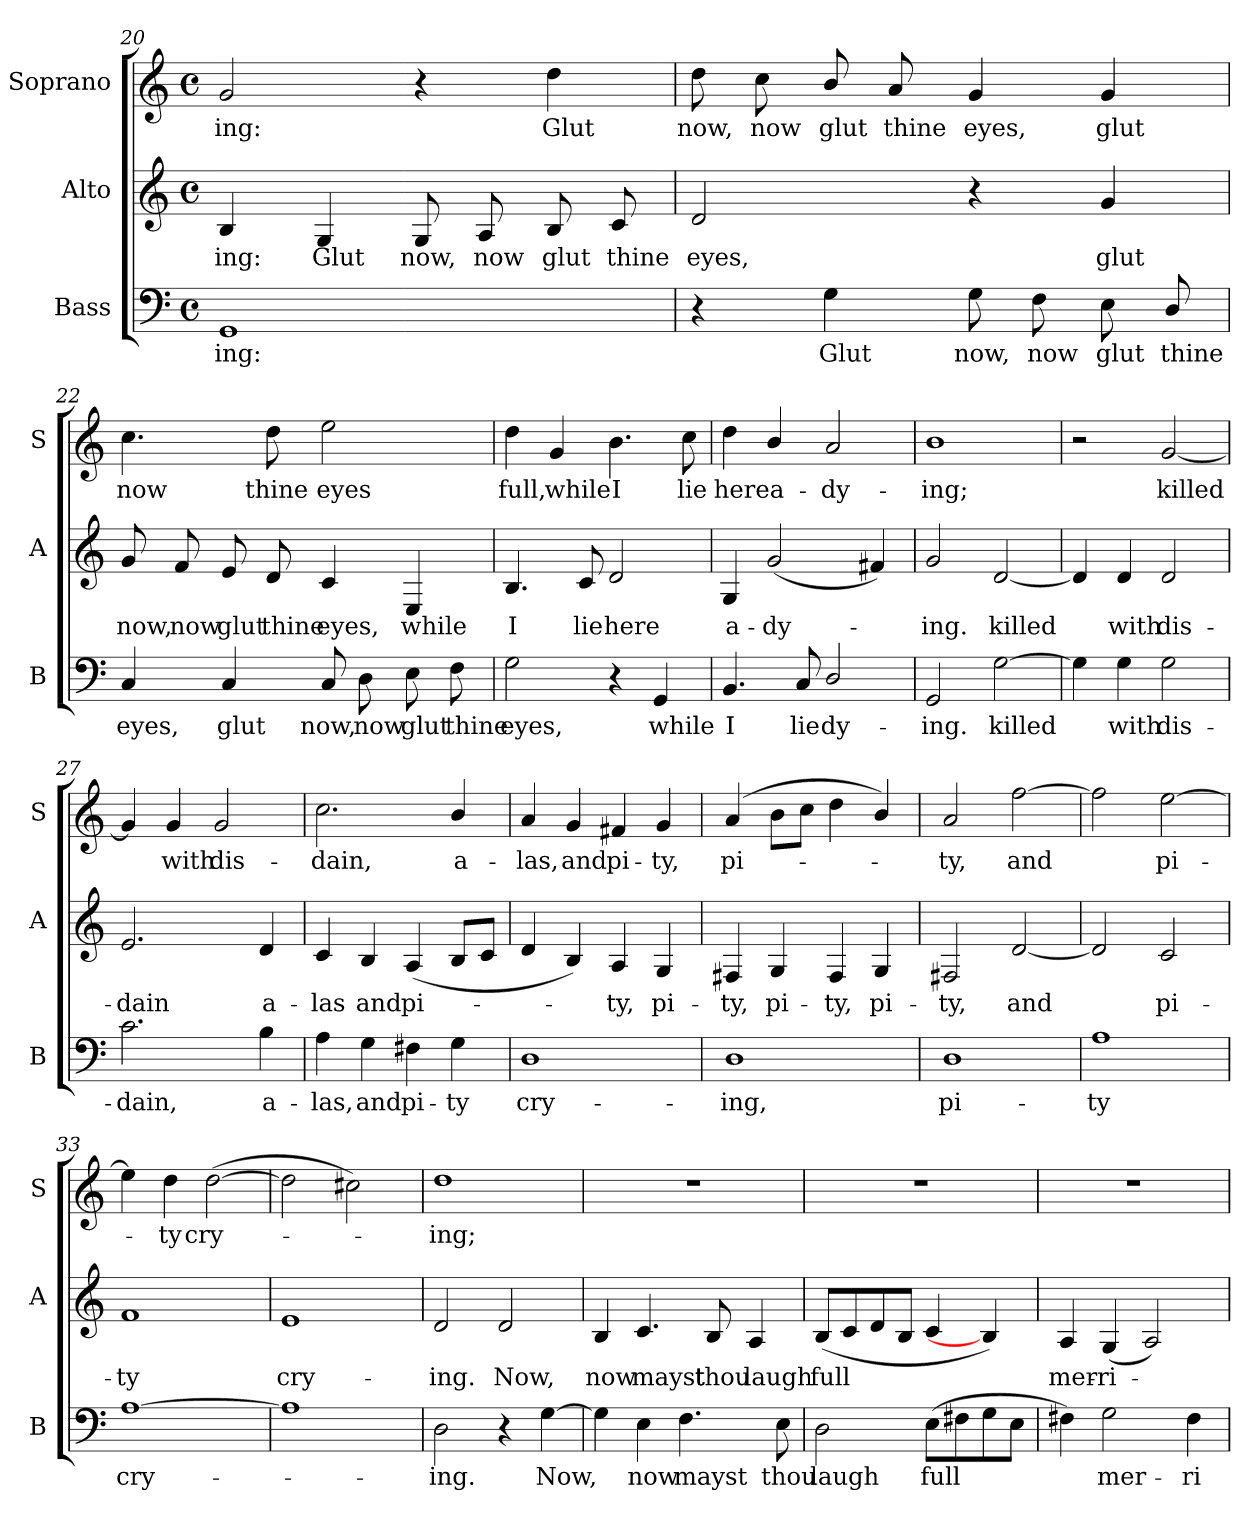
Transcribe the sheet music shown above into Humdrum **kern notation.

**kern	**text	**kern	**text	**kern	**text
*part3	*part3	*part2	*part2	*part1	*part1
*staff3	*staff3	*staff2	*staff2	*staff1	*staff1
*I"Bass	*	*I"Alto	*	*I"Soprano	*
*I'B	*	*I'A	*	*I'S	*
*clefF4	*	*clefG2	*	*clefG2	*
*k[]	*	*k[]	*	*k[]	*
*C:	*	*C:	*	*C:	*
*M4/4	*	*M4/4	*	*M4/4	*
*met(c)	*	*met(c)	*	*met(c)	*
=20	=20	=20	=20	=20	=20
!	!LO:LY:b	!	!LO:LY:b	!	!LO:LY:b
1GG	ing:	4B/	-ing:	2g	ing:
!	!	!	!LO:LY:b	!	!
.	.	4G	Glut	.	.
!	!	!	!LO:LY:b	!	!
.	.	8G	now,	4r	.
!	!	!	!LO:LY:b	!	!
.	.	8A	now	.	.
!	!	!	!LO:LY:b	!	!LO:LY:b
.	.	8B/	glut	4dd	Glut
!	!	!	!LO:LY:b	!	!
.	.	8c	thine	.	.
=21	=21	=21	=21	=21	=21
!	!	!	!LO:LY:b	!	!LO:LY:b
4r	.	2d	eyes,	8dd\	now,
!	!	!	!	!	!LO:LY:b
.	.	.	.	8cc\	now
!	!LO:LY:b	!	!	!	!LO:LY:b
4G	Glut	.	.	8b/	glut
!	!	!	!	!	!LO:LY:b
.	.	.	.	8a/	thine
!	!LO:LY:b	!	!	!	!LO:LY:b
8G	now,	4r	.	4g	eyes,
!	!LO:LY:b	!	!	!	!
8F	now	.	.	.	.
!	!LO:LY:b	!	!LO:LY:b	!	!LO:LY:b
8E	glut	4g	glut	4g	glut
!	!LO:LY:b	!	!	!	!
8D/	thine	.	.	.	.
!!LO:LB:g=z
=22	=22	=22	=22	=22	=22
!	!LO:LY:b	!	!LO:LY:b	!	!LO:LY:b
4C	eyes,	8g	now,	4.cc	now
!	!	!	!LO:LY:b	!	!
.	.	8f	now	.	.
!	!LO:LY:b	!	!LO:LY:b	!	!
4C	glut	8e	glut	.	.
!	!	!	!LO:LY:b	!	!LO:LY:b
.	.	8d	thine	8dd	thine
!	!LO:LY:b	!	!LO:LY:b	!	!LO:LY:b
8C	now,	4c	eyes,	2ee	eyes
!	!LO:LY:b	!	!	!	!
8D	now	.	.	.	.
!	!LO:LY:b	!	!LO:LY:b	!	!
8E	glut	4E	while	.	.
!	!LO:LY:b	!	!	!	!
8F	thine	.	.	.	.
=23	=23	=23	=23	=23	=23
!	!LO:LY:b	!	!LO:LY:b	!	!LO:LY:b
2G	eyes,	4.B	I	4dd	full,
!	!	!	!	!	!LO:LY:b
.	.	.	.	4g	while
!	!	!	!LO:LY:b	!	!
.	.	8c	lie	.	.
!	!	!	!LO:LY:b	!	!LO:LY:b
4r	.	2d	here	4.b	I
!	!LO:LY:b	!	!	!	!
4GG	while	.	.	.	.
!	!	!	!	!	!LO:LY:b
.	.	.	.	8cc	lie
=24	=24	=24	=24	=24	=24
!	!LO:LY:b	!	!LO:LY:b	!	!LO:LY:b
4.BB	I	4G	a-	4dd	here
!	!	!	!LO:LY:b	!	!LO:LY:b
.	.	(<2g	-dy-	4b/	a-
!	!LO:LY:b	!	!	!	!
8C	lie	.	.	.	.
!	!LO:LY:b	!	!	!	!LO:LY:b
2D/	dy-	.	.	2a	-dy-
.	.	4f#X)	.	.	.
=25	=25	=25	=25	=25	=25
!	!LO:LY:b	!	!LO:LY:b	!	!LO:LY:b
2GG	-ing.	2g	ing.	1b	-ing;
!	!LO:LY:b	!	!LO:LY:b	!	!
[2G	killed	[2d	killed	.	.
=26	=26	=26	=26	=26	=26
4G]	.	4d]	.	2r	.
!	!LO:LY:b	!	!LO:LY:b	!	!
4G	with	4d	with	.	.
!	!LO:LY:b	!	!LO:LY:b	!	!LO:LY:b
2G	dis-	2d	dis-	[2g	killed
!!LO:LB:g=z
=27	=27	=27	=27	=27	=27
!	!LO:LY:b	!	!LO:LY:b	!	!
2.c	-dain,	2.e	-dain	4g]	.
!	!	!	!	!	!LO:LY:b
.	.	.	.	4g	with
!	!	!	!	!	!LO:LY:b
.	.	.	.	2g	dis-
!	!LO:LY:b	!	!LO:LY:b	!	!
4B	a-	4d	a-	.	.
=28	=28	=28	=28	=28	=28
!	!LO:LY:b	!	!LO:LY:b	!	!LO:LY:b
4A	-las,	4c	-las	2.cc	-dain,
!	!LO:LY:b	!	!LO:LY:b	!	!
4G	and	4B/	and	.	.
!	!LO:LY:b	!	!LO:LY:b	!	!
4F#X	pi-	(<4A	pi-	.	.
!	!LO:LY:b	!	!	!	!LO:LY:b
4G	-ty	8B/L	.	4b/	a-
.	.	8c/J	.	.	.
=29	=29	=29	=29	=29	=29
!	!LO:LY:b	!	!	!	!LO:LY:b
1D	cry-	4d	.	4a	-las,
!	!	!	!	!	!LO:LY:b
.	.	4B/)	.	4g	and
!	!	!	!LO:LY:b	!	!LO:LY:b
.	.	4A	ty,	4f#X	pi-
!	!	!	!LO:LY:b	!	!LO:LY:b
.	.	4G	pi-	4g	-ty,
=30	=30	=30	=30	=30	=30
!	!LO:LY:b	!	!LO:LY:b	!	!LO:LY:b
1D	-ing,	4F#X	-ty,	(>4a/	pi-
!	!	!	!LO:LY:b	!	!
.	.	4G	pi-	8bL	.
.	.	.	.	8ccJ	.
!	!	!	!LO:LY:b	!	!
.	.	4F#	-ty,	4dd	.
!	!	!	!LO:LY:b	!	!
.	.	4G	pi-	4b/)	.
=31	=31	=31	=31	=31	=31
!	!LO:LY:b	!	!LO:LY:b	!	!LO:LY:b
1D	pi-	2F#X	-ty,	2a	ty,
!	!	!	!LO:LY:b	!	!LO:LY:b
.	.	[2d	and	[2ff	and
=32	=32	=32	=32	=32	=32
!	!LO:LY:b	!	!	!	!
1A	-ty	2d]	.	2ff]	.
!	!	!	!LO:LY:b	!	!LO:LY:b
.	.	2c	pi-	[2ee	pi-
=33	=33	=33	=33	=33	=33
!	!LO:LY:b	!	!LO:LY:b	!	!
[1A	cry-	1f	-ty	4ee]	.
!	!	!	!	!	!LO:LY:b
.	.	.	.	4dd	ty
!	!	!	!	!	!LO:LY:b
.	.	.	.	(>[2dd	cry-
=34	=34	=34	=34	=34	=34
!	!	!	!LO:LY:b	!	!
1A]	.	1e	cry-	2dd]	.
.	.	.	.	2cc#X)	.
!!LO:LB:g=z
=35	=35	=35	=35	=35	=35
!	!LO:LY:b	!	!LO:LY:b	!	!LO:LY:b
2D	ing.	2d	-ing.	1dd	ing;
!	!	!	!LO:LY:b	!	!
4r	.	2d	Now,	.	.
!	!LO:LY:b	!	!	!	!
[4G	Now,	.	.	.	.
=36	=36	=36	=36	=36	=36
!	!	!	!LO:LY:b	!	!
4G]	.	4B	now	1r	.
!	!LO:LY:b	!	!LO:LY:b	!	!
4E	now	4.c	mayst	.	.
!	!LO:LY:b	!	!	!	!
4.F	mayst	.	.	.	.
!	!	!	!LO:LY:b	!	!
.	.	8B	thou	.	.
!	!	!	!LO:LY:b	!	!
.	.	4A	laugh	.	.
!	!LO:LY:b	!	!	!	!
8E	thou	.	.	.	.
=37	=37	=37	=37	=37	=37
!	!LO:LY:b	!	!LO:LY:b	!	!
2D	laugh	(<8BL	full	1r	.
.	.	8c	.	.	.
.	.	8d	.	.	.
.	.	8BJ	.	.	.
!	!LO:LY:b	!	!	!	!
(>8EL	full	4c	.	.	.
8F#X	.	.	.	.	.
8G	.	4B])	.	.	.
8EJ	.	.	.	.	.
=38	=38	=38	=38	=38	=38
!	!	!	!LO:LY:b	!	!
4F#)	.	4A	mer-	1r	.
!	!LO:LY:b	!	!LO:LY:b	!	!
2G	mer-	(<4G	-ri-	.	.
.	.	2A)	.	.	.
!	!LO:LY:b	!	!	!	!
4F#	-ri-	.	.	.	.
=	=	=	=	=	=
*-	*-	*-	*-	*-	*-
